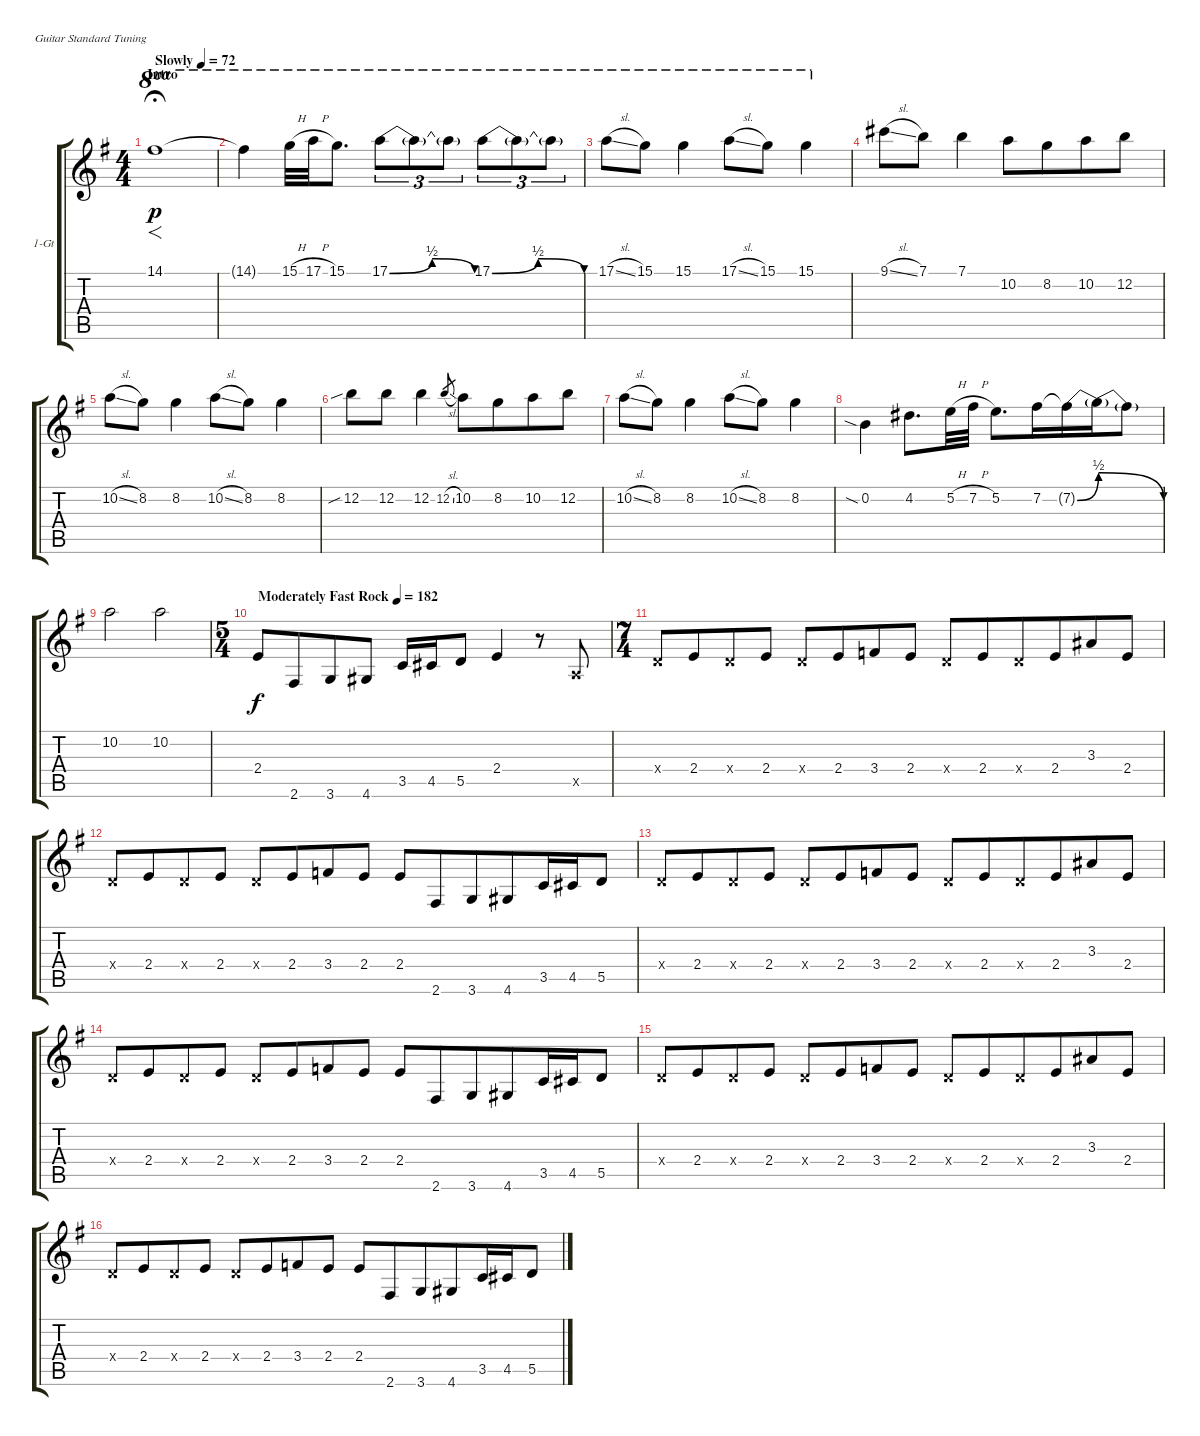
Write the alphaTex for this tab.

\bracketExtendMode groupsimilarinstruments
\firstSystemTrackNameOrientation horizontal
\otherSystemsTrackNameOrientation horizontal
\track ("1-Gt" "1-Gt") {instrument distortionguitar}
\staff {score tabs}
\tuning (E4 B3 G3 D3 A2 E2)
\ts (4 4)
\beaming (8 4 4)
\section ("" "Intro")
\tempo (72 "Slowly")
\clef g2
\scale
1.08575
\ks g
14.1.1{f ot 8va dy p fermata (medium 1) instrument distortionguitar} |
\scale
0.91425 14.1{t}.4{ot 8va} 15.1{h}.32{ot 8va} 17.1{h}.32{ot 8va} 15.1.8{d ot 8va} 17.1{be (bendrelease 0 0 10.799999999999999 2 20.4 2 30 0)}.8{tu (3 2) ot 8va} 17.1{t}.8{tu (3 2) ot 8va} 17.1{t}.8{tu (3 2) ot 8va} 17.1{be (bendrelease 0 0 11.4 2 20.4 2 30 0)}.8{tu (3 2) ot 8va} 17.1{t}.8{tu (3 2) ot 8va} 17.1{t}.8{tu (3 2) ot 8va} |
\scale
1.05549 17.1{sl}.8{ot 8va} 15.1.8{ot 8va} 15.1.4{ot 8va} 17.1{sl}.8{ot 8va} 15.1.8{ot 8va} 15.1.4{ot 8va} |
\scale
0.944515 9.1{sl}.8 7.1.8 7.1.4 10.2.8 8.2.8 10.2.8 12.2.8 |
\scale
1.05549 10.2{sl}.8 8.2.8 8.2.4 10.2{sl}.8 8.2.8 8.2.4 |
\scale
0.944515 12.2{sib}.8 12.2.8 12.2.4 12.2{sl}.8{gr} 10.2.8 8.2.8 10.2.8 12.2.8 |
\scale
1.05549 10.2{sl}.8 8.2.8 8.2.4 10.2{sl}.8 8.2.8 8.2.4 |
\scale
0.944515 0.2{sia}.4 4.2.8{d} 5.2{h}.32 7.2{h}.32 5.2.8{d} 7.2.16 7.2{be (bend 0 0 60 2) t}.16 7.2{be (release 0 2 60 0) t}.16 7.2{t}.8 |
\scale
1.05549 10.2.2 10.2.2 |
\ts (5 4)
\beaming (8 4 4)
\tempo (182 "Moderately Fast Rock")
\scale
0.944515 2.4.8{dy f} 2.6.8 3.6.8 4.6.8 3.5.16 4.5.16 5.5.8 2.4.4 r.8 0.5{x}.8 |
\ts (7 4)
\beaming (8 4 4 6)
\scale
1.08575 0.4{x}.8 2.4.8 0.4{x}.8 2.4.8 0.4{x}.8 2.4.8 3.4.8 2.4.8 0.4{x}.8 2.4.8 0.4{x}.8 2.4.8 3.3.8 2.4.8 |
\scale
0.91425 0.4{x}.8 2.4.8 0.4{x}.8 2.4.8 0.4{x}.8 2.4.8 3.4.8 2.4.8 2.4.8 2.6.8 3.6.8 4.6.8 3.5.16 4.5.16 5.5.8 |
\scale
1.05549 0.4{x}.8 2.4.8 0.4{x}.8 2.4.8 0.4{x}.8 2.4.8 3.4.8 2.4.8 0.4{x}.8 2.4.8 0.4{x}.8 2.4.8 3.3.8 2.4.8 |
\scale
0.944515 0.4{x}.8 2.4.8 0.4{x}.8 2.4.8 0.4{x}.8 2.4.8 3.4.8 2.4.8 2.4.8 2.6.8 3.6.8 4.6.8 3.5.16 4.5.16 5.5.8 |
\scale
1.05549 0.4{x}.8 2.4.8 0.4{x}.8 2.4.8 0.4{x}.8 2.4.8 3.4.8 2.4.8 0.4{x}.8 2.4.8 0.4{x}.8 2.4.8 3.3.8 2.4.8 |
\scale
0.944515 0.4{x}.8 2.4.8 0.4{x}.8 2.4.8 0.4{x}.8 2.4.8 3.4.8 2.4.8 2.4.8 2.6.8 3.6.8 4.6.8 3.5.16 4.5.16 5.5.8
